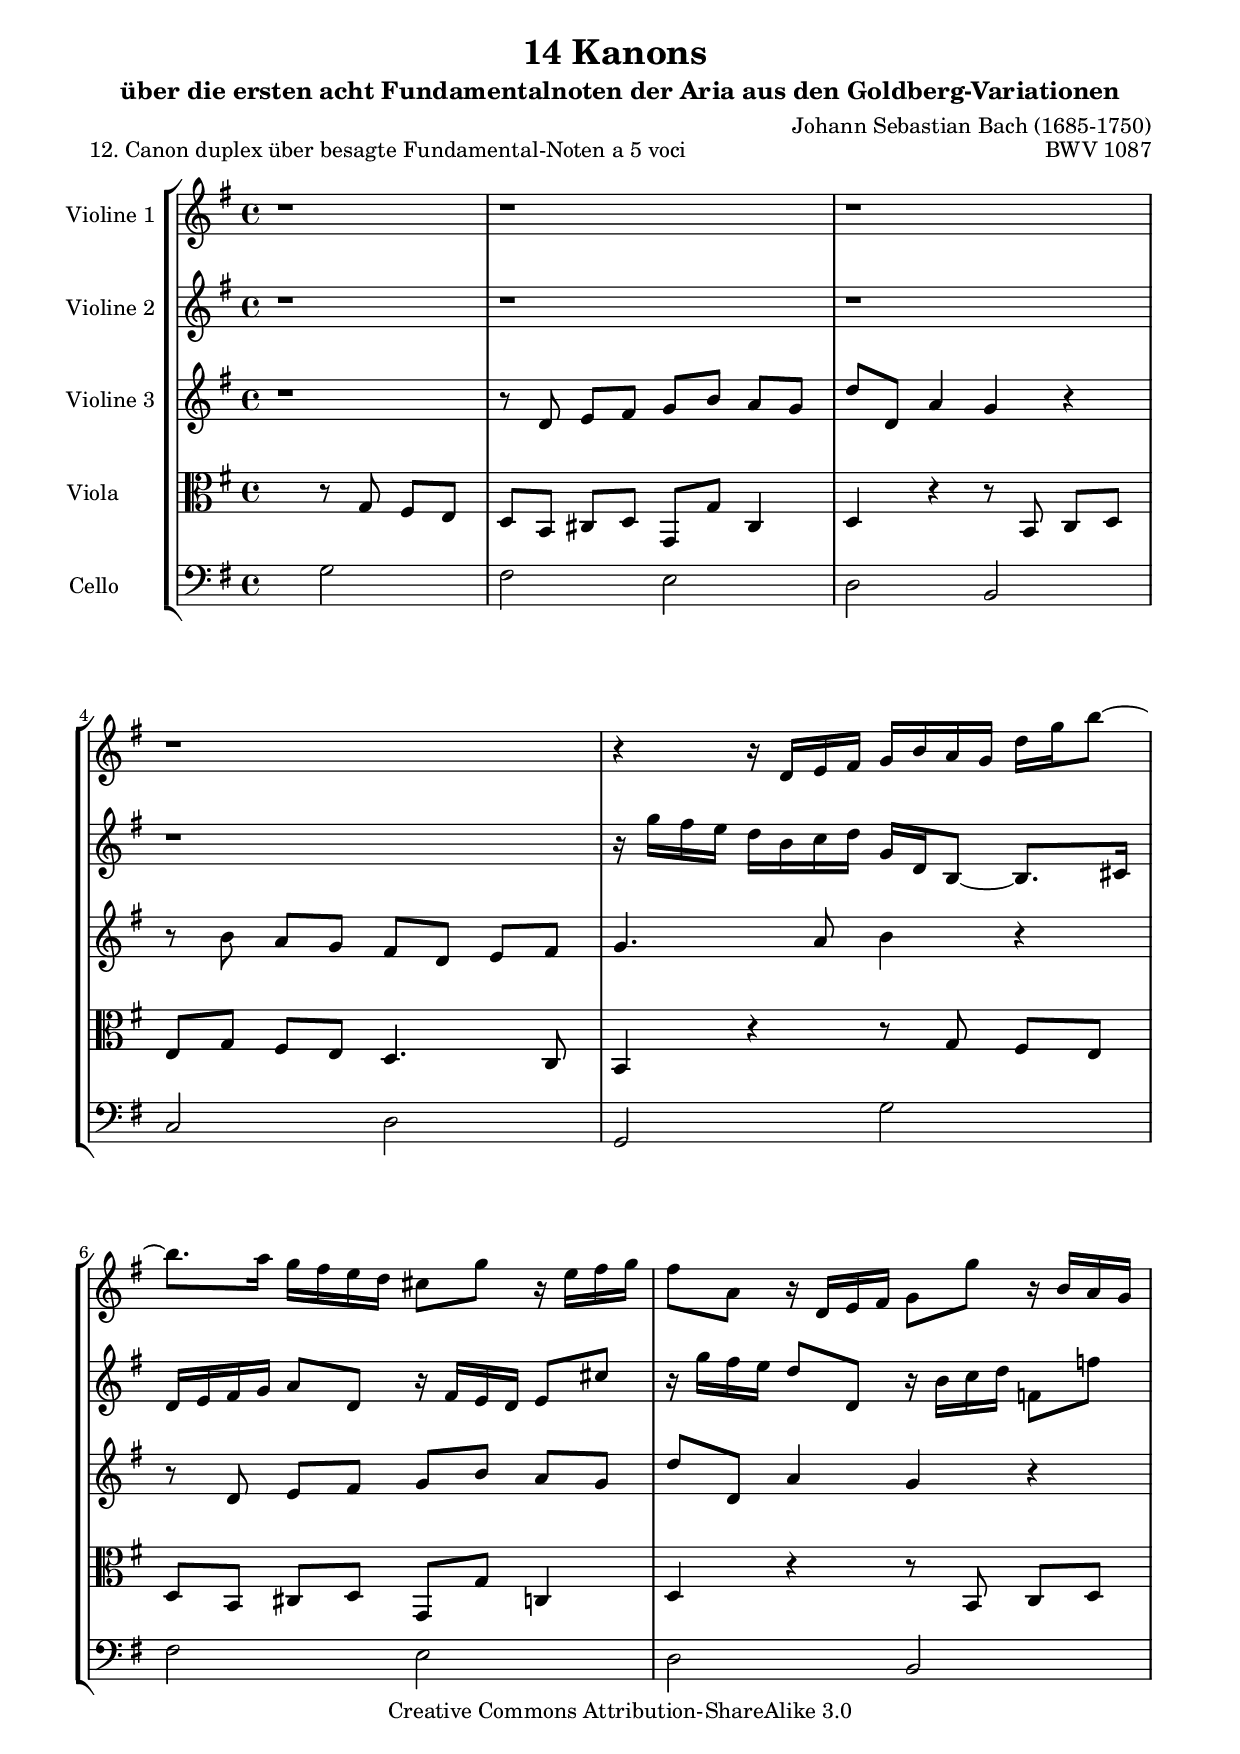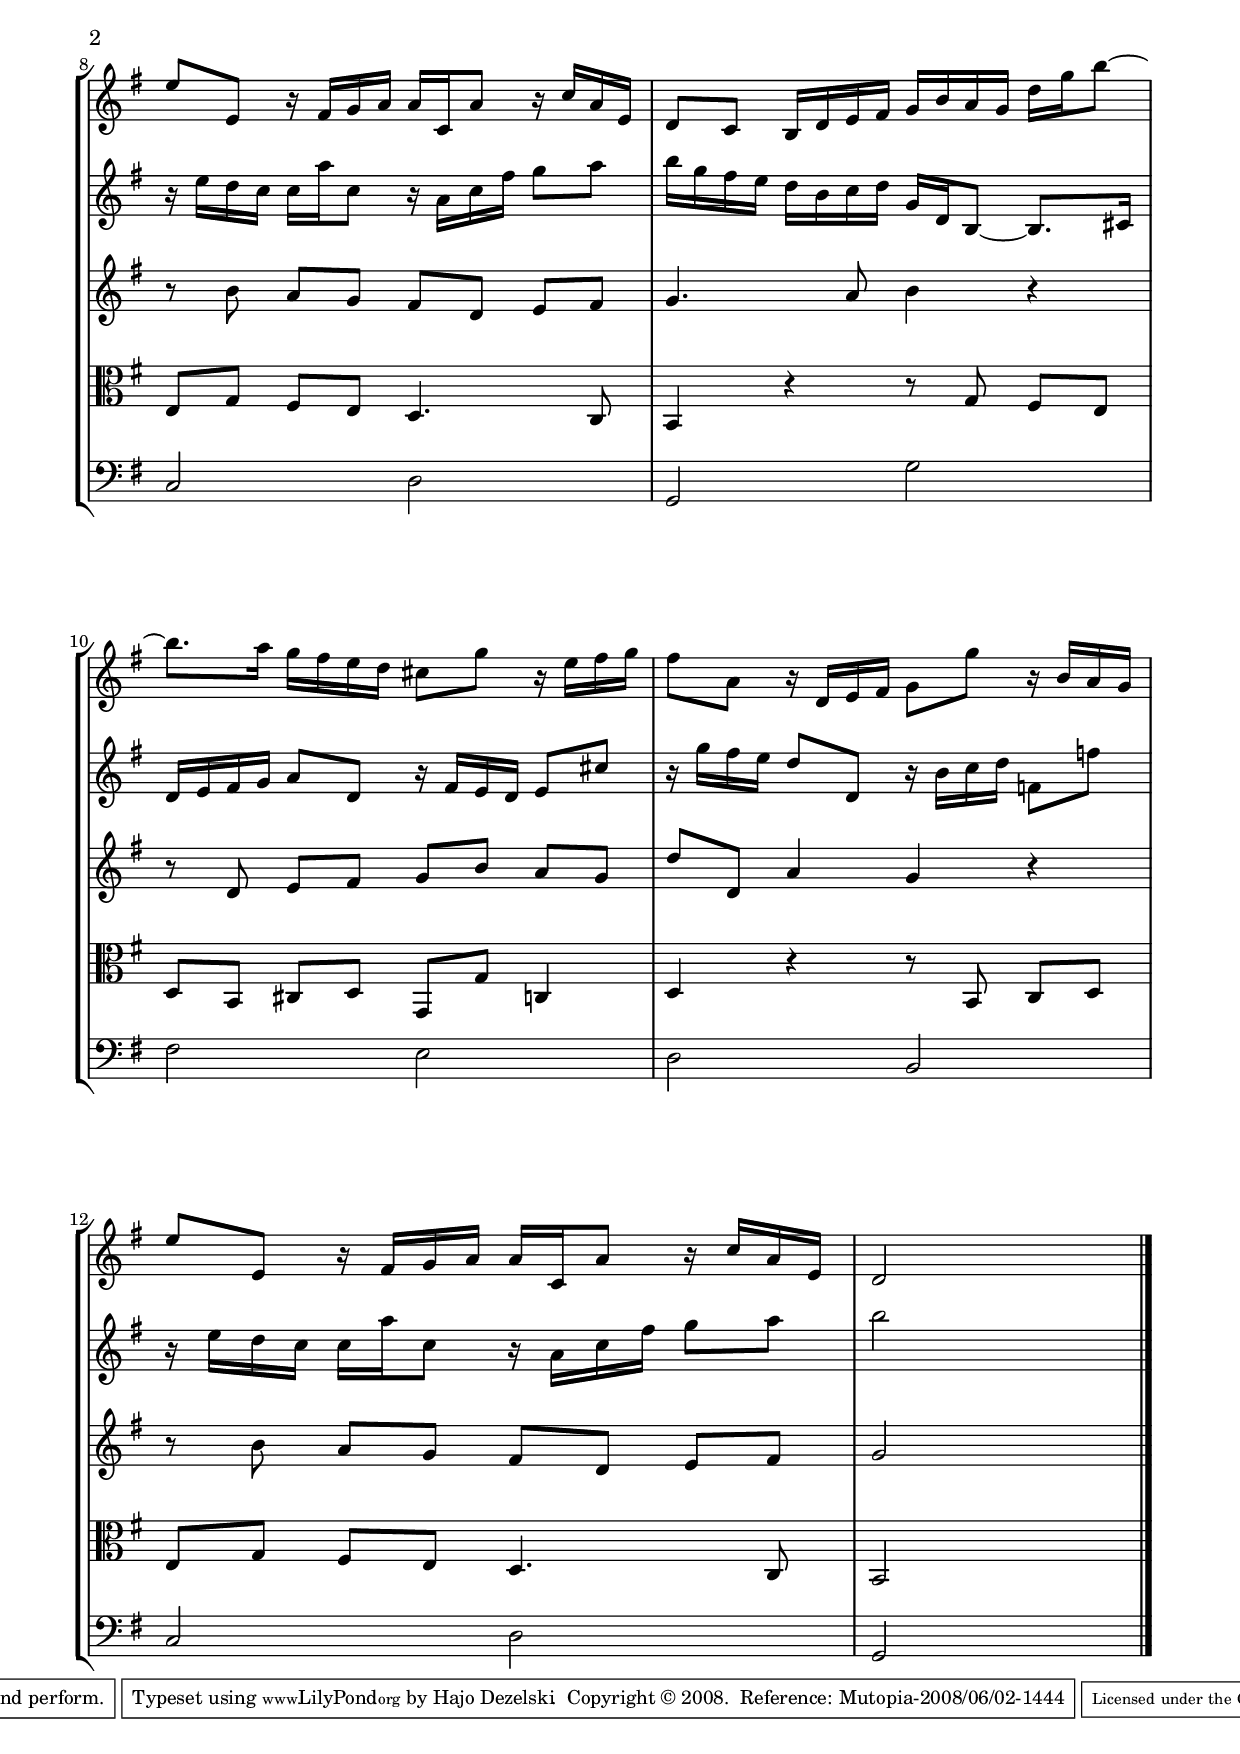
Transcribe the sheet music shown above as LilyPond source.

\version "2.11.46"

\paper {
    page-top-space = #0.0
    %indent = 0.0
    line-width = 18.0\cm
    ragged-bottom = ##f
    ragged-last-bottom = ##f
}

% #(set-default-paper-size "a4")

#(set-global-staff-size 19)

\header {
        title = "14 Kanons "
        subtitle = "über die ersten acht Fundamentalnoten der Aria aus den Goldberg-Variationen"
        piece = "12. Canon duplex über besagte Fundamental-Noten a 5 voci "
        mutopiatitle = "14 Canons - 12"
        composer = "Johann Sebastian Bach (1685-1750)"
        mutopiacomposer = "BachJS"
        opus = "BWV 1087"
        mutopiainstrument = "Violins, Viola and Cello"
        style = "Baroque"
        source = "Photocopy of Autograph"
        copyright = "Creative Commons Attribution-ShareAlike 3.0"
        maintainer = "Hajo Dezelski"
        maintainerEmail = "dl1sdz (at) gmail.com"
	
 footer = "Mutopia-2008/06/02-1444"
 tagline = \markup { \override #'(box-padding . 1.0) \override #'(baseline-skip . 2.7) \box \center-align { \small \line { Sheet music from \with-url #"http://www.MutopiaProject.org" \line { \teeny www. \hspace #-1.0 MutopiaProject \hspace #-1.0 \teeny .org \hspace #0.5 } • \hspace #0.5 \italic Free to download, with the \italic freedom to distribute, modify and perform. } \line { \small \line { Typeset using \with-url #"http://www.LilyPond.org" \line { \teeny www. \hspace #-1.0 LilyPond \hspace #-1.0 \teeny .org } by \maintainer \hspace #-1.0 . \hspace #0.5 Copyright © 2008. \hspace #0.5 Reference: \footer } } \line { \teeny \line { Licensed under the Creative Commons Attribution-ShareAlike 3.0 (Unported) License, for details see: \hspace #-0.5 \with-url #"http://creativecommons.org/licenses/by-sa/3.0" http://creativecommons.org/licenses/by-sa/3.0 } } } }
}

global= {
       \time 4/4
       \key g \major
     }

    violinOne = \new Voice { \relative d'{
       \set Staff.instrumentName = "Violine 1 "
       \set Staff.midiInstrument = "violin"
       r1 | % 1
       r1 | % 2
       r1 | % 3
       r1 | % 4
       r4 r16 d16 [ e fis ] g [ b a g ] d' [ g b8 ] ~ | % 5
       b8. [ a16 ] g [ fis e d ] cis8 [ g' ] r16 e16 [ fis g ]  | % 6
       fis8 [ a, ] r16 d,16 [ e fis ] g8 [ g' ] r16 b,16 [ a g ] | % 7
       e'8 [ e, ] r16 fis16 [ g a ] a [ c, a'8 ] r16 c16 [ a e ] | % 8
       d8 [ c ] b16 [ d e fis ] g [ b a g ] d' [ g b8 ] ~ | % 9
       b8. [ a16 ] g [ fis e d ] cis8 [ g' ] r16 e16 [ fis g ]  | % 10
       fis8 [ a, ] r16 d,16 [ e fis ] g8 [ g' ] r16 b,16 [ a g ] | % 11
       e'8 [ e, ] r16 fis16 [ g a ] a [ c, a'8 ] r16 c16 [ a e ] | % 12
       d2 s2 \bar "|." }}

     violinTwo = \new Voice { \relative g''{
       \set Staff.instrumentName = "Violine 2 "
       \set Staff.midiInstrument = "violin"
       r1 | % 1
       r1 | % 2
       r1 | % 3
       r1 | % 4
       r16 g16 [ fis e ] d [ b c d ] g, [ d b8 ] ~ b8. [ cis16 ] | % 5
       d16 [ e fis g ] a8 [ d, ] r16 fis16 [ e d ] e8 [ cis' ] | % 6
       r16 g'16 [ fis e ] d8 [ d, ] r16 b'16 [ c d ] f,8 [ f' ] | % 7
       r16 e16 [ d c ] c [ a' c,8 ]r16 a16 [ c fis ] g8 [ a ] | % 8
       b16 [ g fis e ] d [ b c d ] g, [ d b8 ] ~ b8. [ cis16 ] | % 9
       d16 [ e fis g ] a8 [ d, ] r16 fis16 [ e d ] e8 [ cis' ] | % 10
       r16 g'16 [ fis e ] d8 [ d, ] r16 b'16 [ c d ] f,8 [ f' ] | % 11
       r16 e16 [ d c ] c [ a' c,8 ]r16 a16 [ c fis ] g8 [ a ] | % 12
       b2 s2  \bar "|." }}
 
    violinThree = \new Voice { \relative d'{
       \set Staff.instrumentName = "Violine 3 "
       \set Staff.midiInstrument = "violin"
       r1 | % 1
       r8 d8 e8 [ fis ] g [ b ] a [ g ] | % 2
       d'8 [ d, ] a'4 g4 r4 | % 3
       r8 b8 a8 [ g ] fis [ d ] e [ fis ] | % 4
       g4. a8 b4 r4 | % 5
       r8 d,8 e8 [ fis ] g [ b ] a [ g ] | % 6
       d'8 [ d, ] a'4 g4 r4 | % 7
       r8 b8 a8 [ g ] fis [ d ] e [ fis ] | % 8
       g4. a8 b4 r4 | % 9
       r8 d,8 e8 [ fis ] g [ b ] a [ g ] | % 10
       d'8 [ d, ] a'4 g4 r4 | % 11
       r8 b8 a8 [ g ] fis [ d ] e [ fis ] | % 12
       g2 s2 \bar "|." }}

     viola = \new Voice { \relative c'' {
       \set Staff.instrumentName = "Viola       "
       \set Staff.midiInstrument = "viola"
       \clef alto
       s2 r8 g,8 fis8 [ e ] | % 1
	   d8 [ b ] cis [ d ] g, [ g' ] cis,4 | % 2
	   d4 r4 r8 b8 c8 [ d ] | % 3
	   e8 [ g ] fis [ e ] d4. c8 | % 4
	   b4 r4 r8 g'8 fis8 [ e ] | % 5
	   d8 [ b ] cis [ d ] g, [ g' ] c,4 | % 6
	   d4 r4 r8 b8 c8 [ d ] | % 7
	   e8 [ g ] fis [ e ] d4. c8 | % 8
	   b4 r4 r8 g'8 fis8 [ e ] | % 9
	   d8 [ b ] cis [ d ] g, [ g' ] c,4 | % 10
	   d4 r4 r8 b8 c8 [ d ] | % 11
	   e8 [ g ] fis [ e ] d4. c8 | % 12
	 b2 s2 \bar "|." }}

     cello = \new Voice { \relative c' {
       \set Staff.instrumentName = "Cello       "
       \set Staff.midiInstrument = "cello"
       \clef bass
       s2 g2 | % 1
	   fis2 e | % 2
	   d2 b | % 3
	   c2 d | % 4
	   g,2 g' | % 5
	   fis2 e | % 6
	   d2 b | % 7
	   c2 d | % 8
	   g,2 g' | % 9
	   fis2 e | % 10
	   d2 b | % 11
	   c2 d | % 12
	   g,2 s2 \bar "|." }}

     \score {
        \new StaffGroup <<
           \new Staff << \global \violinOne >>
           \new Staff << \global \violinTwo >>
           \new Staff << \global \violinThree >>
           \new Staff << \global \viola >>
           \new Staff << \global \cello >>
        >>
        \layout { }
        \midi { }
     }
